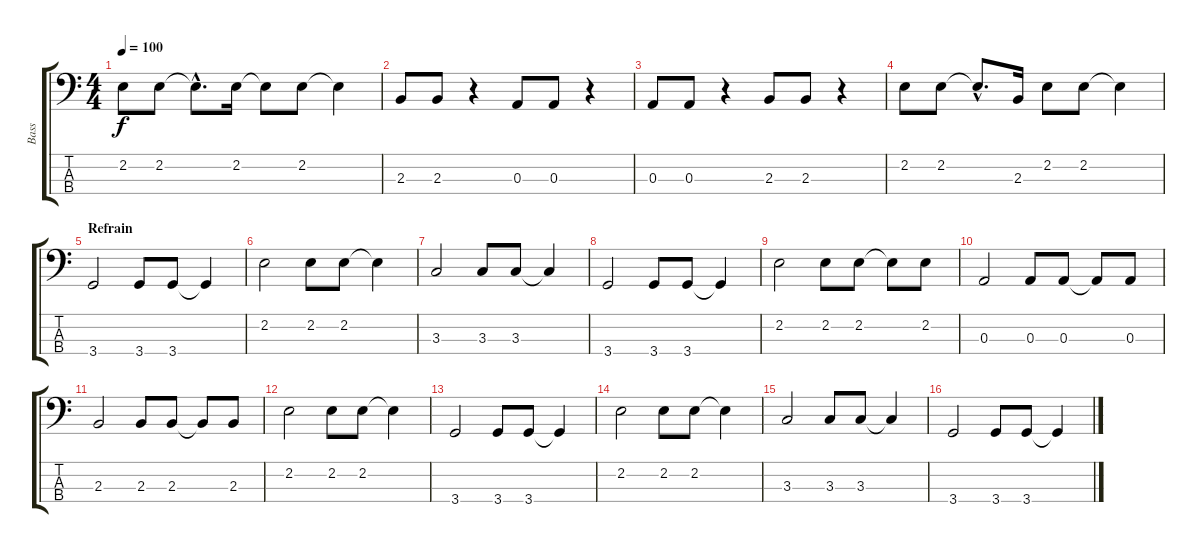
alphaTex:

\track ("Bass" "Bass") {instrument electricbassfinger}
\staff {score tabs}
\tuning (G2 D2 A1 E1) {hide}
\ts (4 4)
\tempo 100
\clef f4
\ks c
2.2.8{dy f} 2.2.8 2.2{hac t}.8{d} 2.2.16 2.2{t}.8 2.2.8 2.2{t}.4 |
2.3.8 2.3.8 r.4 0.3.8 0.3.8 r.4 |
0.3.8 0.3.8 r.4 2.3.8 2.3.8 r.4 |
2.2.8 2.2.8 2.2{hac t}.8{d} 2.3.16 2.2.8 2.2.8 2.2{t}.4 |
\section ("" "Refrain")
3.4.2 3.4.8 3.4.8 3.4{t}.4 |
2.2.2 2.2.8 2.2.8 2.2{t}.4 |
3.3.2 3.3.8 3.3.8 3.3{t}.4 |
3.4.2 3.4.8 3.4.8 3.4{t}.4 |
2.2.2 2.2.8 2.2.8 2.2{t}.8 2.2.8 |
0.3.2 0.3.8 0.3.8 0.3{t}.8 0.3.8 |
2.3.2 2.3.8 2.3.8 2.3{t}.8 2.3.8 |
2.2.2 2.2.8 2.2.8 2.2{t}.4 |
3.4.2 3.4.8 3.4.8 3.4{t}.4 |
2.2.2 2.2.8 2.2.8 2.2{t}.4 |
3.3.2 3.3.8 3.3.8 3.3{t}.4 |
3.4.2 3.4.8 3.4.8 3.4{t}.4
